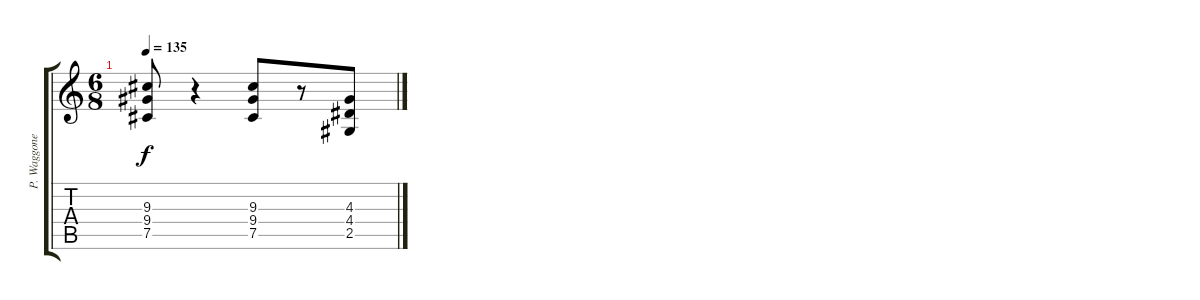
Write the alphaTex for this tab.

\track ("P. Waggoner Gtr." "P. Waggone") {instrument distortionguitar}
\staff {score tabs}
\tuning (Db4 Ab3 E3 B2 Gb2 Db2) {hide}
\ts (6 8)
\tempo 135
\clef g2
\ks c
(9.3 9.4 7.5).8{dy f} r.4 (9.3 9.4 7.5).8 r.8 (4.3 4.4 2.5).8
